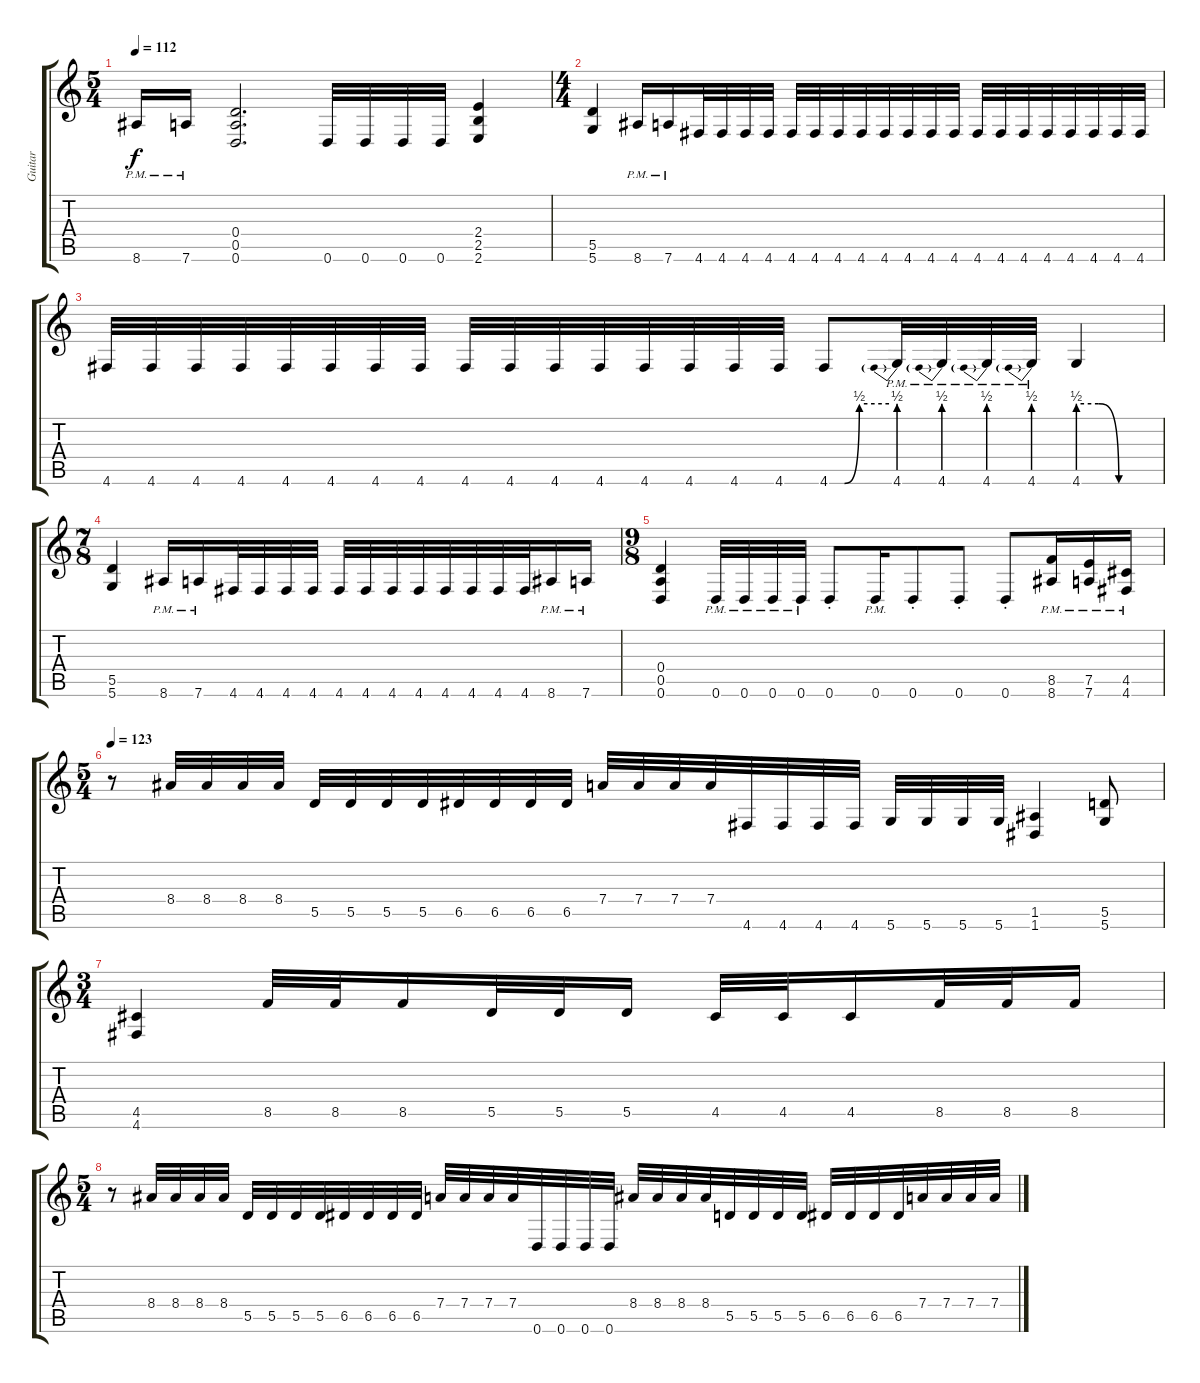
\track ("Guitar" "Guitar") {instrument distortionguitar}
\staff {score tabs}
\tuning (E4 B3 G3 D3 A2 D2) {hide}
\ts (5 4)
\tempo 112
\clef g2
\ks c
8.6{pm}.16{dy f} 7.6{pm}.16 (0.4 0.5 0.6).2{d} 0.6.32 0.6.32 0.6.32 0.6.32 (2.4 2.5 2.6).4 |
\ts (4 4)
(5.5 5.6).4 8.6{pm}.16 7.6{pm}.16 4.6.32 4.6.32 4.6.32 4.6.32 4.6.32 4.6.32 4.6.32 4.6.32 4.6.32 4.6.32 4.6.32 4.6.32 4.6.32 4.6.32 4.6.32 4.6.32 4.6.32 4.6.32 4.6.32 4.6.32 |
4.6.32 4.6.32 4.6.32 4.6.32 4.6.32 4.6.32 4.6.32 4.6.32 4.6.32 4.6.32 4.6.32 4.6.32 4.6.32 4.6.32 4.6.32 4.6.32 4.6{be (custom 0 0 15 0 30 2 60 2)}.8 4.6{be (prebend 0 2 60 2) pm}.32 4.6{be (prebend 0 2 60 2) pm}.32 4.6{be (prebend 0 2 60 2) pm}.32 4.6{be (prebend 0 2 60 2) pm}.32 4.6{be (custom 0 2 15 2 30 0 60 0)}.4 |
\ts (7 8)
(5.5 5.6).4 8.6{pm}.16 7.6{pm}.16 4.6.32 4.6.32 4.6.32 4.6.32 4.6.32 4.6.32 4.6.32 4.6.32 4.6.32 4.6.32 4.6.32 4.6.32 8.6{pm}.16 7.6{pm}.16 |
\ts (9 8)
(0.4 0.5 0.6).4 0.6{pm}.32 0.6{pm}.32 0.6{pm}.32 0.6{pm}.32 0.6{st}.8 0.6{pm}.16 0.6{st}.8 0.6{st}.8 0.6{st}.8 (8.5{pm} 8.6{pm}).16 (7.5{pm} 7.6{pm}).16 (4.5{pm} 4.6{pm}).16 |
\ts (5 4)
\tempo 123
r.8 8.4.32 8.4.32 8.4.32 8.4.32 5.5.32 5.5.32 5.5.32 5.5.32 6.5.32 6.5.32 6.5.32 6.5.32 7.4.32 7.4.32 7.4.32 7.4.32 4.6.32 4.6.32 4.6.32 4.6.32 5.6.32 5.6.32 5.6.32 5.6.32 (1.5 1.6).4 (5.5 5.6).8 |
\ts (3 4)
(4.5 4.6).4 8.5.32 8.5.32 8.5.16 5.5.32 5.5.32 5.5.16 4.5.32 4.5.32 4.5.16 8.5.32 8.5.32 8.5.16 |
\ts (5 4)
r.8 8.4.32 8.4.32 8.4.32 8.4.32 5.5.32 5.5.32 5.5.32 5.5.32 6.5.32 6.5.32 6.5.32 6.5.32 7.4.32 7.4.32 7.4.32 7.4.32 0.6.32 0.6.32 0.6.32 0.6.32 8.4.32 8.4.32 8.4.32 8.4.32 5.5.32 5.5.32 5.5.32 5.5.32 6.5.32 6.5.32 6.5.32 6.5.32 7.4.32 7.4.32 7.4.32 7.4.32
